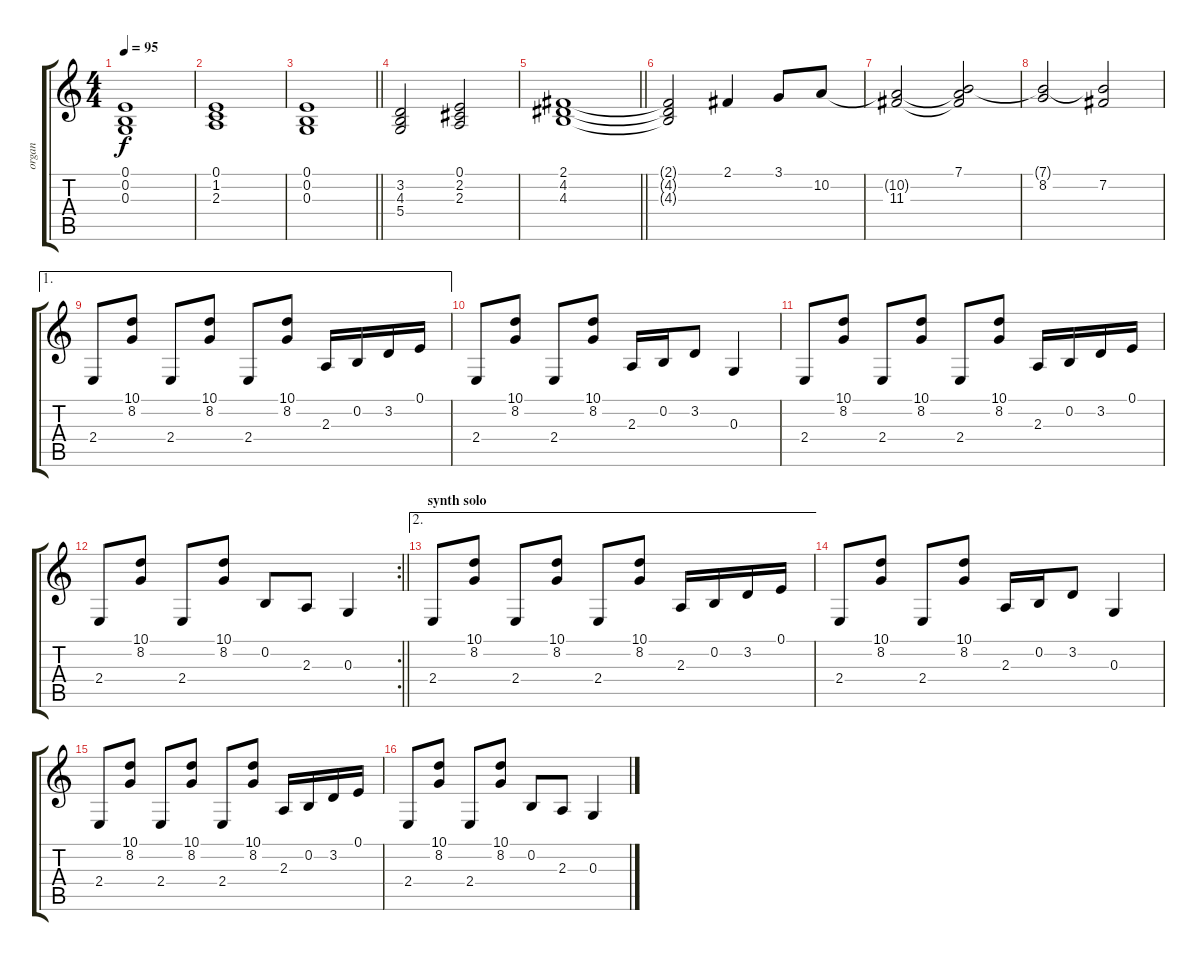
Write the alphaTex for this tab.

\track ("organ" "organ") {instrument rockorgan}
\staff {score tabs}
\tuning (E4 B3 G3 D3 A2 E2) {hide}
\ts (4 4)
\tempo 95
\clef g2
\ks c
(0.1 0.2 0.3).1{dy f} |
(0.1 1.2 2.3).1 |
\barLineRight lightlight
(0.1 0.2 0.3).1 |
(3.2 4.3 5.4).2 (0.1 2.2 2.3).2 |
\barLineRight lightlight
(2.1 4.2 4.3).1 |
(2.1{t} 4.2{t} 4.3{t}).2 2.1.4 3.1.8 10.2.8 |
(10.2{t} 11.3).2 (7.1 10.2{t} 11.3{t}).2 |
(7.1{t} 8.2).2 (7.1{t} 7.2).2 |
\ae 1
2.4.8 (10.1 8.2).8 2.4.8 (10.1 8.2).8 2.4.8 (10.1 8.2).8 2.3.16 0.2.16 3.2.16 0.1.16 |
2.4.8 (10.1 8.2).8 2.4.8 (10.1 8.2).8 2.3.16 0.2.16 3.2.8 0.3.4 |
2.4.8 (10.1 8.2).8 2.4.8 (10.1 8.2).8 2.4.8 (10.1 8.2).8 2.3.16 0.2.16 3.2.16 0.1.16 |
\rc 2
\barLineRight lightlight
2.4.8 (10.1 8.2).8 2.4.8 (10.1 8.2).8 0.2.8 2.3.8 0.3.4 |
\ae 2
\section ("" "synth solo")
2.4.8 (10.1 8.2).8 2.4.8 (10.1 8.2).8 2.4.8 (10.1 8.2).8 2.3.16 0.2.16 3.2.16 0.1.16 |
2.4.8 (10.1 8.2).8 2.4.8 (10.1 8.2).8 2.3.16 0.2.16 3.2.8 0.3.4 |
2.4.8 (10.1 8.2).8 2.4.8 (10.1 8.2).8 2.4.8 (10.1 8.2).8 2.3.16 0.2.16 3.2.16 0.1.16 |
2.4.8 (10.1 8.2).8 2.4.8 (10.1 8.2).8 0.2.8 2.3.8 0.3.4
